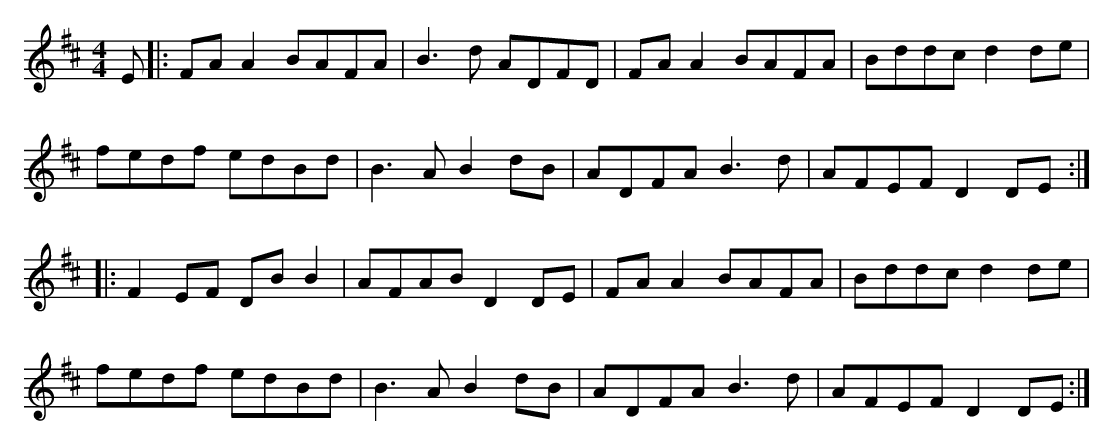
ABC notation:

X:1
M:4/4
K:D
E|:FA A2 BAFA|B3d ADFD|FA A2 BAFA|Bddc d2 de|
fedf edBd|B3A B2 dB|ADFA B3 d|AFEF D2 DE:|
|:F2 EF DB B2|AFAB D2 DE|FA A2 BAFA|Bddc d2 de|
fedf edBd|B3A B2 dB|ADFA B3 d|AFEF D2 DE:|
